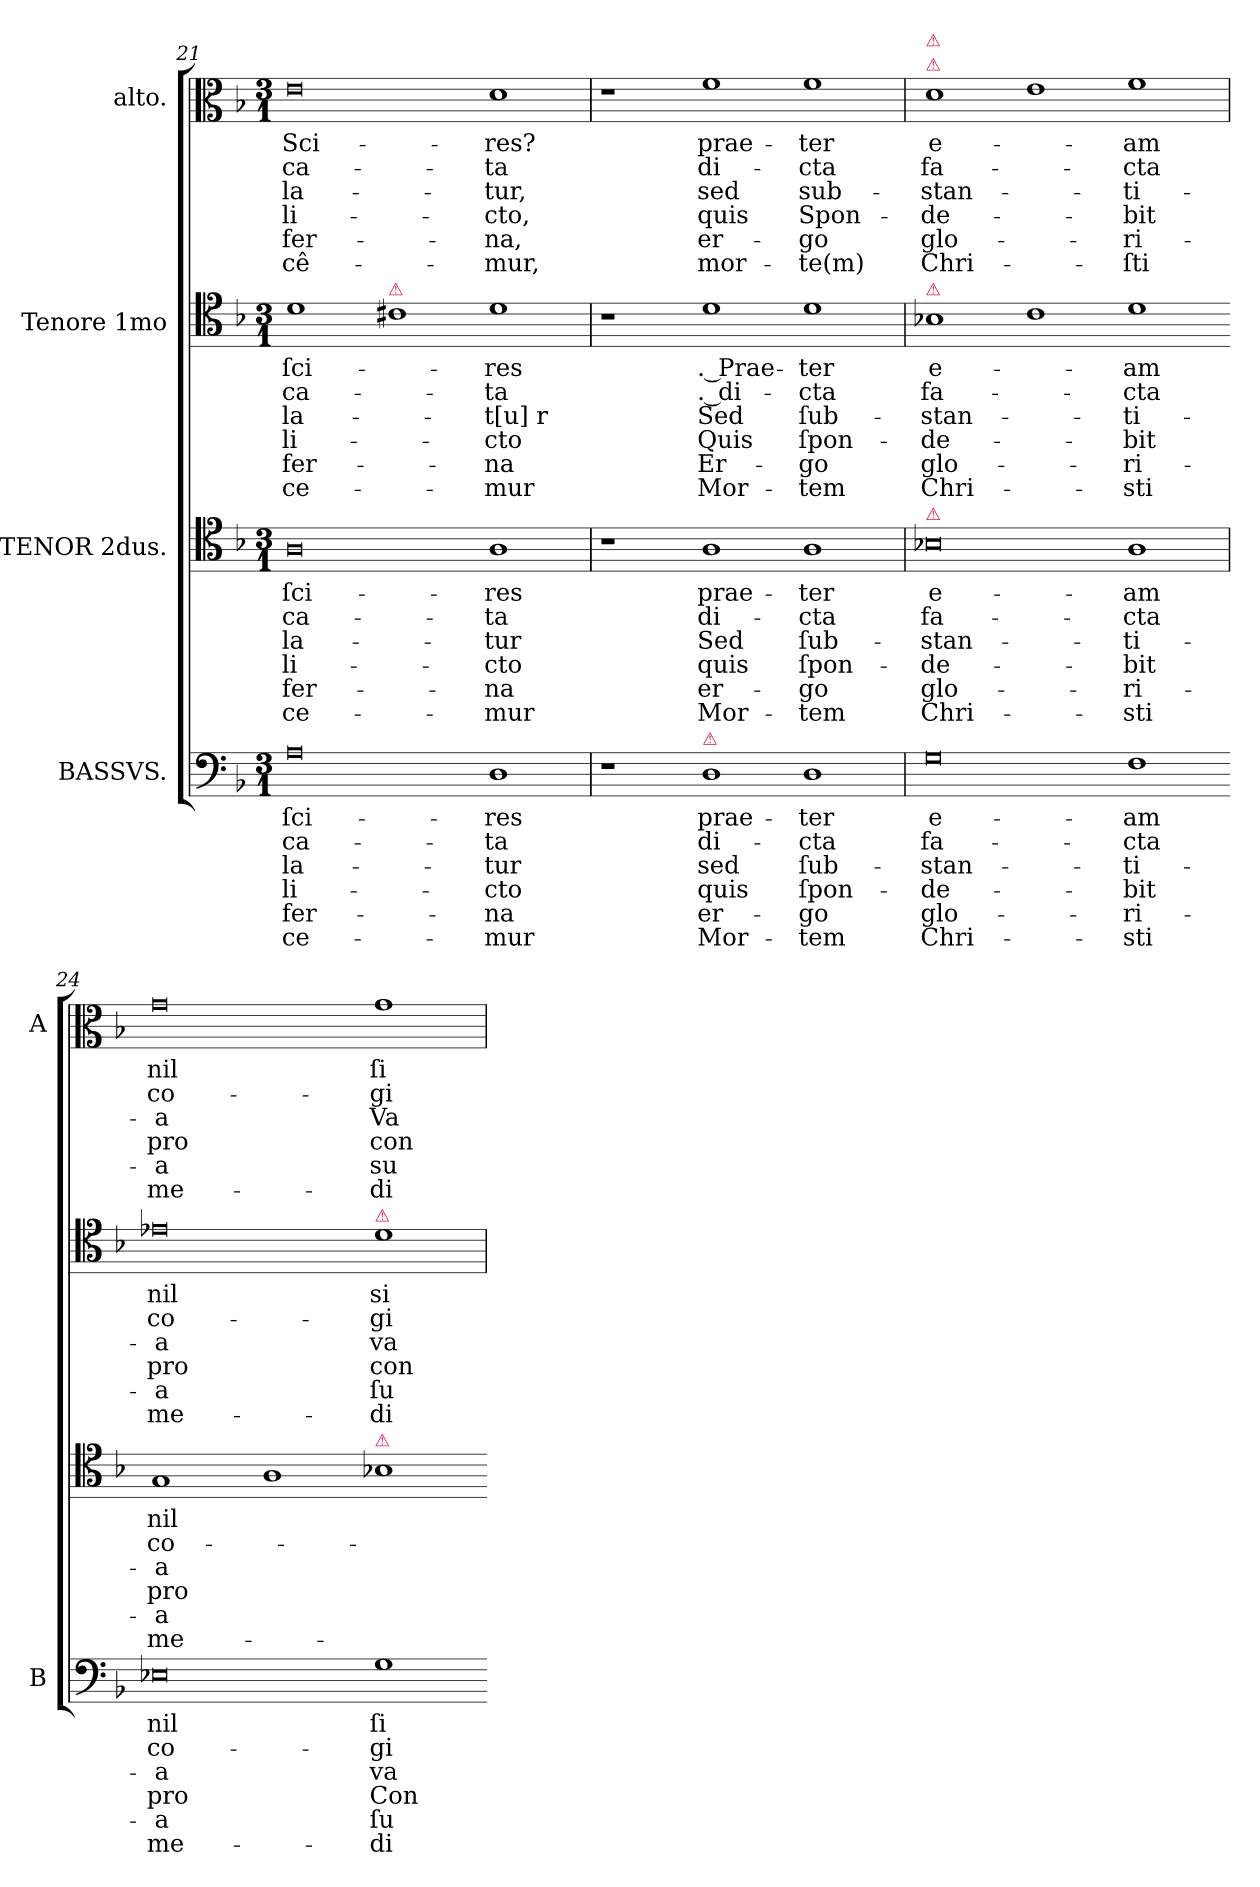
**kern	**text	**text	**text	**text	**text	**text	**kern	**text	**text	**text	**text	**text	**text	**kern	**text	**text	**text	**text	**text	**text	**kern	**text	**text	**text	**text	**text	**text
*part4	*part4	*part4	*part4	*part4	*part4	*part4	*part3	*part3	*part3	*part3	*part3	*part3	*part3	*part2	*part2	*part2	*part2	*part2	*part2	*part2	*part1	*part1	*part1	*part1	*part1	*part1	*part1
*staff4	*staff4	*staff4	*staff4	*staff4	*staff4	*staff4	*staff3	*staff3	*staff3	*staff3	*staff3	*staff3	*staff3	*staff2	*staff2	*staff2	*staff2	*staff2	*staff2	*staff2	*staff1	*staff1	*staff1	*staff1	*staff1	*staff1	*staff1
*I"BASSVS.	*	*	*	*	*	*	*I"TENOR 2dus.	*	*	*	*	*	*	*I"Tenore 1mo	*	*	*	*	*	*	*I"alto.	*	*	*	*	*	*
*I'B	*	*	*	*	*	*	*	*	*	*	*	*	*	*	*	*	*	*	*	*	*I'A	*	*	*	*	*	*
*clefF4	*	*	*	*	*	*	*clefC4	*	*	*	*	*	*	*clefC4	*	*	*	*	*	*	*clefC3	*	*	*	*	*	*
*k[b-]	*	*	*	*	*	*	*k[b-]	*	*	*	*	*	*	*k[b-]	*	*	*	*	*	*	*k[b-]	*	*	*	*	*	*
*M3/1	*	*	*	*	*	*	*M3/1	*	*	*	*	*	*	*M3/1	*	*	*	*	*	*	*M3/1	*	*	*	*	*	*
=21	=21	=21	=21	=21	=21	=21	=21	=21	=21	=21	=21	=21	=21	=21	=21	=21	=21	=21	=21	=21	=21	=21	=21	=21	=21	=21	=21
0A	ſci-	-ca-	-la-	-li-	-fer-	-ce-	0A	ſci-	-ca-	-la-	-li-	-fer-	-ce-	1d	ſci-	-ca-	-la-	-li-	-fer-	-ce-	0e	Sci-	-ca-	-la-	-li-	-fer-	-cê-
!	!	!	!	!	!	!	!	!	!	!	!	!	!	!LO:TX:a:color=crimson:t=⚠	!	!	!	!	!	!	!	!	!	!	!	!	!
.	.	.	.	.	.	.	.	.	.	.	.	.	.	1c#X	.	.	.	.	.	.	.	.	.	.	.	.	.
1D	-res	-ta	-tur	-cto	-na	-mur	1A	-res	-ta	-tur	-cto	-na	-mur	1d	-res	-ta	-t[u]r	-cto	-na	-mur	1d	-res?	-ta	-tur,	-cto,	-na,	-mur,
=22	=22	=22	=22	=22	=22	=22	=22	=22	=22	=22	=22	=22	=22	=22	=22	=22	=22	=22	=22	=22	=22	=22	=22	=22	=22	=22	=22
1r	.	.	.	.	.	.	1r	.	.	.	.	.	.	1r	.	.	.	.	.	.	1r	.	.	.	.	.	.
!LO:TX:a:color=crimson:t=⚠	!	!	!	!	!	!	!	!	!	!	!	!	!	!	!	!	!	!	!	!	!	!	!	!	!	!	!
1D	prae-	di-	sed	quis	er-	Mor-	1A	prae-	di-	Sed	quis	er-	Mor-	1d	. Prae-	. di-	Sed	Quis	Er-	Mor-	1f	prae-	di-	sed	quis	er-	mor-
1D	-ter	-cta	ſub-	ſpon-	-go	-tem	1A	-ter	-cta	ſub-	ſpon-	-go	-tem	1d	-ter	-cta	ſub-	ſpon-	-go	-tem	1f	-ter	-cta	sub-	Spon-	-go	-te(m)
=23	=23	=23	=23	=23	=23	=23	=23	=23	=23	=23	=23	=23	=23	=23	=23	=23	=23	=23	=23	=23	=23	=23	=23	=23	=23	=23	=23
!	!	!	!	!	!	!	!	!	!	!	!	!	!	!	!	!	!	!	!	!	!LO:TX:a:color=crimson:t=⚠	!	!	!	!	!	!
!	!	!	!	!	!	!	!	!	!	!	!	!	!	!	!	!	!	!	!	!	!LO:TX:a:color=crimson:t=⚠	!	!	!	!	!	!
!	!	!	!	!	!	!	!	!	!	!	!	!	!	!LO:TX:a:color=crimson:t=⚠	!	!	!	!	!	!	!	!	!	!	!	!	!
!	!	!	!	!	!	!	!LO:TX:a:color=crimson:t=⚠	!	!	!	!	!	!	!	!	!	!	!	!	!	!	!	!	!	!	!	!
0G	e-	fa-	-stan-	-de-	glo-	Chri-	0B-X	e-	fa-	-stan-	-de-	glo-	Chri-	1B-X	e-	fa-	-stan-	-de-	glo-	Chri-	1d	e-	fa-	-stan-	-de-	glo-	Chri-
.	.	.	.	.	.	.	.	.	.	.	.	.	.	1c	.	.	.	.	.	.	1e	.	.	.	.	.	.
1F	-am	-cta	-ti-	-bit	-ri-	-sti	1A	-am	-cta	-ti-	-bit	-ri-	-sti	1d	-am	-cta	-ti-	-bit	-ri-	-sti	1f	-am	-cta	-ti-	-bit	-ri-	-ſti
=24-	=24	=24	=24	=24	=24	=24	=24	=24	=24	=24	=24	=24	=24	=24-	=24	=24	=24	=24	=24	=24	=24	=24	=24	=24	=24	=24	=24
0E-X	nil	co-	-a	pro	-a	me-	1G	nil	co-	-a	pro	-a	me-	0e-X	nil	co-	-a	pro	-a	me-	0g	nil	co-	-a	pro	-a	me-
.	.	.	.	.	.	.	1A	.	.	.	.	.	.	.	.	.	.	.	.	.	.	.	.	.	.	.	.
!	!	!	!	!	!	!	!	!	!	!	!	!	!	!LO:TX:a:color=crimson:t=⚠	!	!	!	!	!	!	!	!	!	!	!	!	!
!	!	!	!	!	!	!	!LO:TX:a:color=crimson:t=⚠	!	!	!	!	!	!	!	!	!	!	!	!	!	!	!	!	!	!	!	!
1G	ſi-	-gi-	va-	Con-	ſu-	-di-	1B-X	.	.	.	.	.	.	1d	si-	-gi-	va-	con-	ſu-	-di-	1g	ſi-	-gi-	Va-	con-	su-	-di-
=-	=	=	=	=	=	=	=-	=	=	=	=	=	=	=	=	=	=	=	=	=	=	=	=	=	=	=	=
*-	*-	*-	*-	*-	*-	*-	*-	*-	*-	*-	*-	*-	*-	*-	*-	*-	*-	*-	*-	*-	*-	*-	*-	*-	*-	*-	*-
